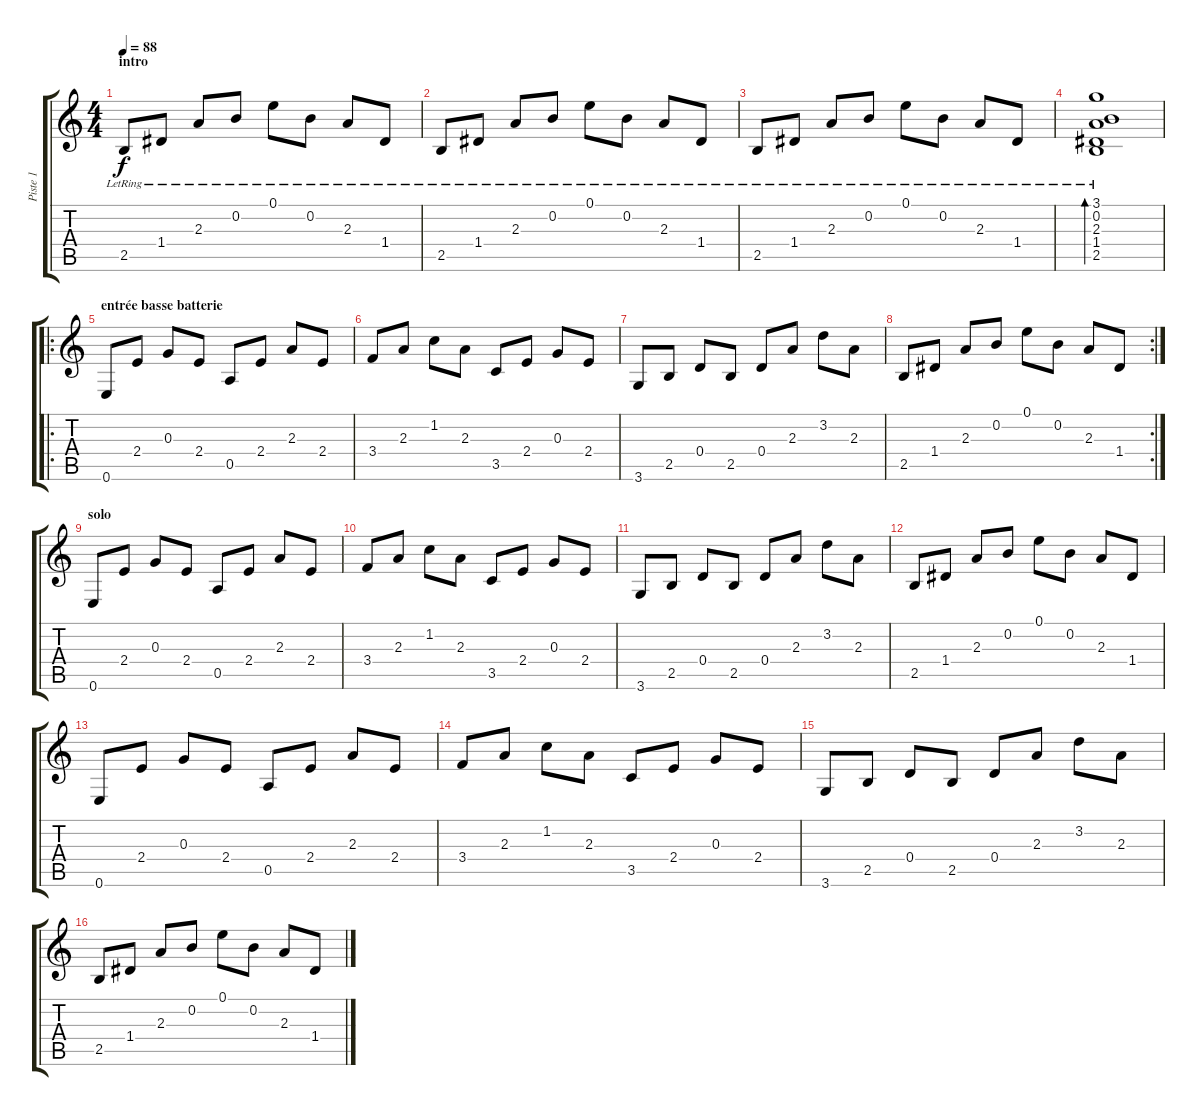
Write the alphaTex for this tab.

\track ("Piste 1" "Piste 1") {instrument electricguitarclean}
\staff {score tabs}
\tuning (E4 B3 G3 D3 A2 E2) {hide}
\ts (4 4)
\section ("" "intro")
\tempo 88
\clef g2
\ks c
2.5{lr}.8{dy f instrument electricguitarclean} 1.4{lr}.8 2.3{lr}.8 0.2{lr}.8 0.1{lr}.8 0.2{lr}.8 2.3{lr}.8 1.4{lr}.8 |
2.5{lr}.8 1.4{lr}.8 2.3{lr}.8 0.2{lr}.8 0.1{lr}.8 0.2{lr}.8 2.3{lr}.8 1.4{lr}.8 |
2.5{lr}.8 1.4{lr}.8 2.3{lr}.8 0.2{lr}.8 0.1{lr}.8 0.2{lr}.8 2.3{lr}.8 1.4{lr}.8 |
(3.1{lr} 0.2{lr} 2.3{lr} 1.4{lr} 2.5{lr}).1{bd 240} |
\ro
\section ("" "entrée basse batterie")
0.6.8 2.4.8 0.3.8 2.4.8 0.5.8 2.4.8 2.3.8 2.4.8 |
3.4.8 2.3.8 1.2.8 2.3.8 3.5.8 2.4.8 0.3.8 2.4.8 |
3.6.8 2.5.8 0.4.8 2.5.8 0.4.8 2.3.8 3.2.8 2.3.8 |
\rc 2
2.5.8 1.4.8 2.3.8 0.2.8 0.1.8 0.2.8 2.3.8 1.4.8 |
\section ("" "solo")
0.6.8 2.4.8 0.3.8 2.4.8 0.5.8 2.4.8 2.3.8 2.4.8 |
3.4.8 2.3.8 1.2.8 2.3.8 3.5.8 2.4.8 0.3.8 2.4.8 |
3.6.8 2.5.8 0.4.8 2.5.8 0.4.8 2.3.8 3.2.8 2.3.8 |
2.5.8 1.4.8 2.3.8 0.2.8 0.1.8 0.2.8 2.3.8 1.4.8 |
0.6.8 2.4.8 0.3.8 2.4.8 0.5.8 2.4.8 2.3.8 2.4.8 |
3.4.8 2.3.8 1.2.8 2.3.8 3.5.8 2.4.8 0.3.8 2.4.8 |
3.6.8 2.5.8 0.4.8 2.5.8 0.4.8 2.3.8 3.2.8 2.3.8 |
2.5.8 1.4.8 2.3.8 0.2.8 0.1.8 0.2.8 2.3.8 1.4.8
